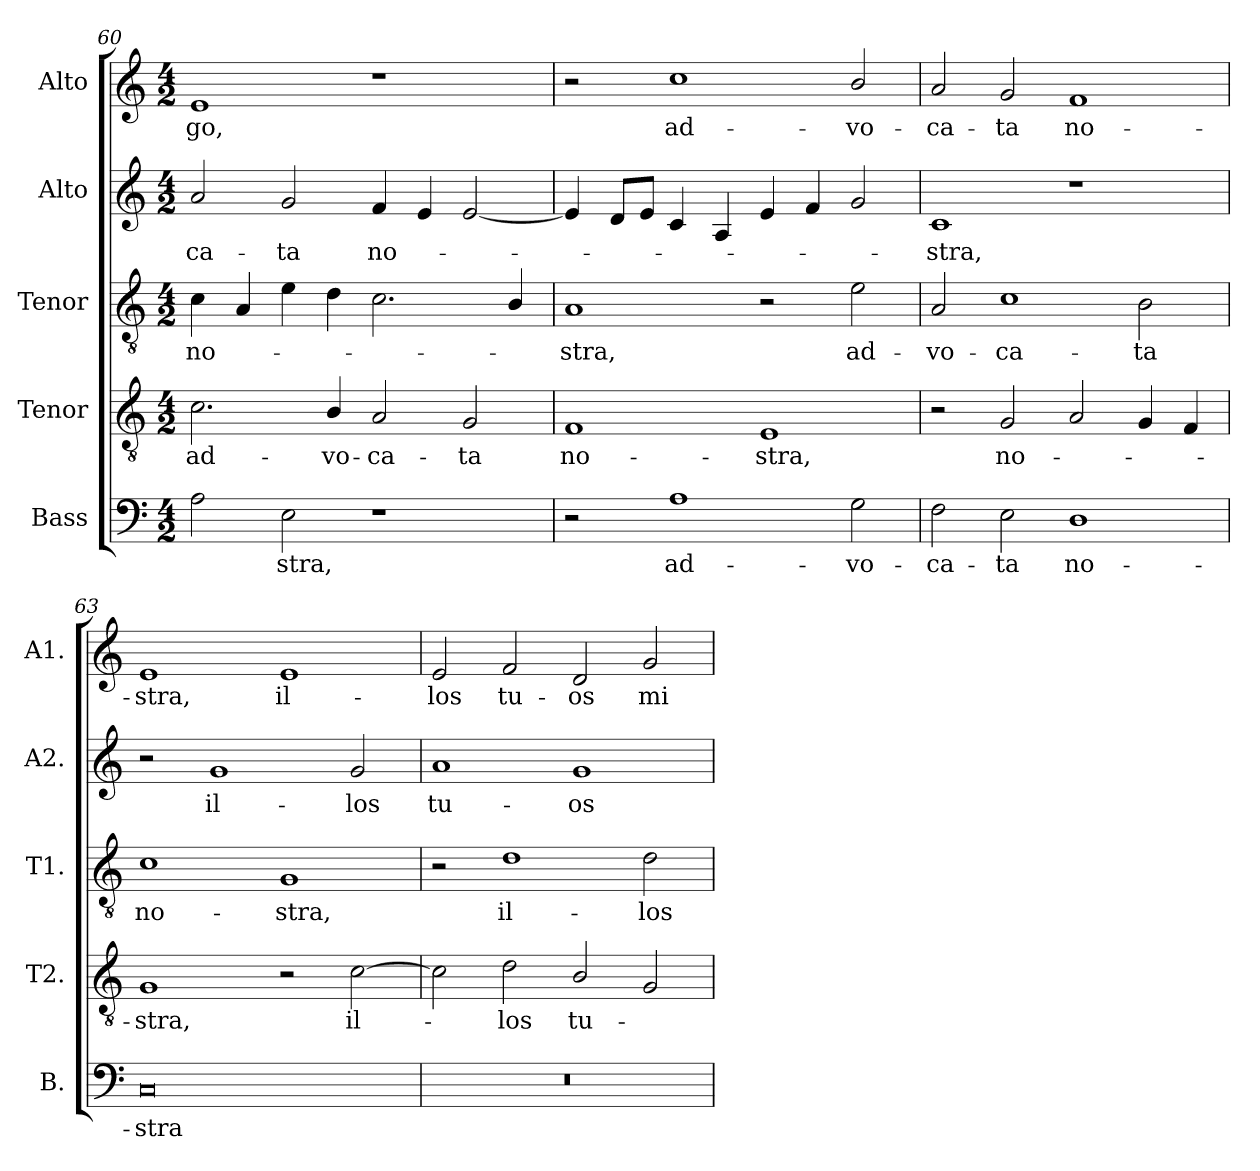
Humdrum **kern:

**kern	**text	**kern	**text	**kern	**text	**kern	**text	**kern	**text
*part5	*part5	*part4	*part4	*part3	*part3	*part2	*part2	*part1	*part1
*staff5	*staff5	*staff4	*staff4	*staff3	*staff3	*staff2	*staff2	*staff1	*staff1
*I"Bass	*	*I"Tenor	*	*I"Tenor	*	*I"Alto	*	*I"Alto	*
*I'B.	*	*I'T2.	*	*I'T1.	*	*I'A2.	*	*I'A1.	*
!!LO:LB:g=z
*clefF4	*	*clefGv2	*	*clefGv2	*	*clefG2	*	*clefG2	*
*	*	*ITrd7c12	*	*ITrd7c12	*	*	*	*	*
*k[]	*	*k[]	*	*k[]	*	*k[]	*	*k[]	*
*C:	*	*C:	*	*C:	*	*C:	*	*C:	*
*M4/2	*	*M4/2	*	*M4/2	*	*M4/2	*	*M4/2	*
=60	=60	=60	=60	=60	=60	=60	=60	=60	=60
!	!	!	!LO:LY:b:color=#000000	!	!	!	!	!	!
!	!	!	!	!	!LO:LY:b:color=#000000	!	!	!	!
!	!	!	!	!	!	!	!LO:LY:b:color=#000000	!	!
!	!	!	!	!	!	!	!	!	!LO:LY:b:color=#000000
2Ai\	.	2.Ci\	ad-	4Ci\	no-	2ai/	-ca-	1ei	-go,
.	.	.	.	4AAi/	.	.	.	.	.
!	!LO:LY:b:color=#000000	!	!	!	!	!	!	!	!
!	!	!	!	!	!	!	!LO:LY:b:color=#000000	!	!
2Ei\	-stra,	.	.	4Ei\	.	2gi/	-ta	.	.
!	!	!	!LO:LY:b:color=#000000	!	!	!	!	!	!
.	.	4BBi/	-vo-	4Di\	.	.	.	.	.
!	!	!	!LO:LY:b:color=#000000	!	!	!	!	!	!
!	!	!	!	!	!	!	!LO:LY:b:color=#000000	!	!
1r	.	2AAi/	-ca-	2.Ci\	.	4fi/	no-	1r	.
.	.	.	.	.	.	4ei/	.	.	.
!	!	!	!LO:LY:b:color=#000000	!	!	!	!	!	!
.	.	2GGi/	-ta	.	.	[2ei/	.	.	.
.	.	.	.	4BBi/	.	.	.	.	.
=61	=61	=61	=61	=61	=61	=61	=61	=61	=61
!	!	!	!LO:LY:b:color=#000000	!	!	!	!	!	!
!	!	!	!	!	!LO:LY:b:color=#000000	!	!	!	!
2r	.	1FFi	no-	1AAi	-stra,	4ei/]	.	2r	.
.	.	.	.	.	.	8di/L	.	.	.
.	.	.	.	.	.	8ei/J	.	.	.
!	!LO:LY:b:color=#000000	!	!	!	!	!	!	!	!
!	!	!	!	!	!	!	!	!	!LO:LY:b:color=#000000
1Ai	ad-	.	.	.	.	4ci/	.	1cci	ad-
.	.	.	.	.	.	4Ai/	.	.	.
!	!	!	!LO:LY:b:color=#000000	!	!	!	!	!	!
.	.	1EEi	-stra,	2r	.	4ei/	.	.	.
.	.	.	.	.	.	4fi/	.	.	.
!	!LO:LY:b:color=#000000	!	!	!	!	!	!	!	!
!	!	!	!	!	!LO:LY:b:color=#000000	!	!	!	!
!	!	!	!	!	!	!	!	!	!LO:LY:b:color=#000000
2Gi\	-vo-	.	.	2Ei\	ad-	2gi/	.	2bi/	-vo-
=62	=62	=62	=62	=62	=62	=62	=62	=62	=62
!	!LO:LY:b:color=#000000	!	!	!	!	!	!	!	!
!	!	!	!	!	!LO:LY:b:color=#000000	!	!	!	!
!	!	!	!	!	!	!	!LO:LY:b:color=#000000	!	!
!	!	!	!	!	!	!	!	!	!LO:LY:b:color=#000000
2Fi\	-ca-	2r	.	2AAi/	-vo-	1ci	-stra,	2ai/	-ca-
!	!LO:LY:b:color=#000000	!	!	!	!	!	!	!	!
!	!	!	!LO:LY:b:color=#000000	!	!	!	!	!	!
!	!	!	!	!	!LO:LY:b:color=#000000	!	!	!	!
!	!	!	!	!	!	!	!	!	!LO:LY:b:color=#000000
2Ei\	-ta	2GGi/	no-	1Ci	-ca-	.	.	2gi/	-ta
!	!LO:LY:b:color=#000000	!	!	!	!	!	!	!	!
!	!	!	!	!	!	!	!	!	!LO:LY:b:color=#000000
1Di	no-	2AAi/	.	.	.	1r	.	1fi	no-
!	!	!	!	!	!LO:LY:b:color=#000000	!	!	!	!
.	.	4GGi/	.	2BBi\	-ta	.	.	.	.
.	.	4FFi/	.	.	.	.	.	.	.
=63	=63	=63	=63	=63	=63	=63	=63	=63	=63
!	!LO:LY:b:color=#000000	!	!	!	!	!	!	!	!
!	!	!	!LO:LY:b:color=#000000	!	!	!	!	!	!
!	!	!	!	!	!LO:LY:b:color=#000000	!	!	!	!
!	!	!	!	!	!	!	!	!	!LO:LY:b:color=#000000
0Ci	-stra	1GGi	-stra,	1Ci	no-	2r	.	1ei	-stra,
!	!	!	!	!	!	!	!LO:LY:b:color=#000000	!	!
.	.	.	.	.	.	1gi	il-	.	.
!	!	!	!	!	!LO:LY:b:color=#000000	!	!	!	!
!	!	!	!	!	!	!	!	!	!LO:LY:b:color=#000000
.	.	2r	.	1GGi	-stra,	.	.	1ei	il-
!	!	!	!LO:LY:b:color=#000000	!	!	!	!	!	!
!	!	!	!	!	!	!	!LO:LY:b:color=#000000	!	!
.	.	[2Ci\	il-	.	.	2gi/	-los	.	.
=64	=64	=64	=64	=64	=64	=64	=64	=64	=64
!LO:N:vis=1	!	!	!	!	!	!	!	!	!
!	!	!	!	!	!	!	!LO:LY:b:color=#000000	!	!
!	!	!	!	!	!	!	!	!	!LO:LY:b:color=#000000
0r	.	2Ci\]	.	2r	.	1ai	tu-	2ei/	-los
!	!	!	!LO:LY:b:color=#000000	!	!	!	!	!	!
!	!	!	!	!	!LO:LY:b:color=#000000	!	!	!	!
!	!	!	!	!	!	!	!	!	!LO:LY:b:color=#000000
.	.	2Di\	-los	1Di	il-	.	.	2fi/	tu-
!	!	!	!LO:LY:b:color=#000000	!	!	!	!	!	!
!	!	!	!	!	!	!	!LO:LY:b:color=#000000	!	!
!	!	!	!	!	!	!	!	!	!LO:LY:b:color=#000000
.	.	2BBi/	tu-	.	.	1gi	-os	2di/	-os
!	!	!	!	!	!LO:LY:b:color=#000000	!	!	!	!
!	!	!	!	!	!	!	!	!	!LO:LY:b:color=#000000
.	.	2GGi/	.	2Di\	-los	.	.	2gi/	mi-
=	=	=	=	=	=	=	=	=	=
*-	*-	*-	*-	*-	*-	*-	*-	*-	*-
